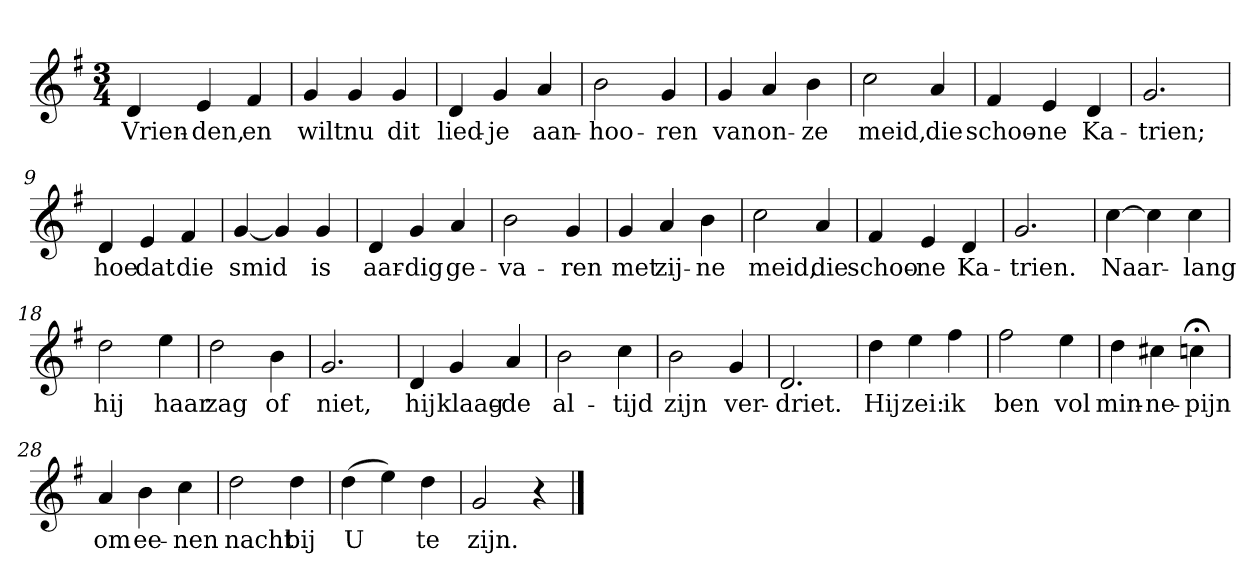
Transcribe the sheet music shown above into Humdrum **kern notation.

**kern	**text
*part1	*part1
*staff1	*staff1
*clefG2	*
*k[f#]	*
*G:	*
*M3/4	*
*MM120	*
=1	=1
4d	Vrien-
4e	-den,
4f#	en
=2	=2
4g	wilt
4g	nu
4g	dit
=3	=3
4d	lied-
4g	-je
4a	aan-
=4	=4
2b	-hoo-
4g	-ren
=5	=5
4g	van
4a	on-
4b	-ze
=6	=6
2cc	meid,
4a	die
=7	=7
4f#	schoo-
4e	-ne
4d	Ka-
=8	=8
2.g	-trien;
=9	=9
4d	hoe
4e	dat
4f#	die
=10	=10
[4g	smid
4g]	.
4g	is
=11	=11
4d	aar-
4g	-dig
4a	ge-
=12	=12
2b	-va-
4g	-ren
=13	=13
4g	met
4a	zij-
4b	-ne
=14	=14
2cc	meid,
4a	die
=15	=15
4f#	schoo-
4e	-ne
4d	Ka-
=16	=16
2.g	-trien.
=17	=17
[4cc	Naar-
4cc]	.
4cc	-lang
=18	=18
2dd	hij
4ee	haar
=19	=19
2dd	zag
4b	of
=20	=20
2.g	niet,
=21	=21
4d	hij
4g	klaag-
4a	-de
=22	=22
2b	al-
4cc	-tijd
=23	=23
2b	zijn
4g	ver-
=24	=24
2.d	-driet.
=25	=25
4dd	Hij
4ee	zei:
4ff#	ik
=26	=26
2ff#	ben
4ee	vol
=27	=27
4dd	min-
4cc#X	-ne-
4ccn;<	-pijn
=28	=28
4a	om
4b	ee-
4cc	-nen
=29	=29
2dd	nacht
4dd	bij
=30	=30
(4dd	U
4ee)	.
4dd	te
=31	=31
2g	zijn.
4r	.
==	==
*-	*-
